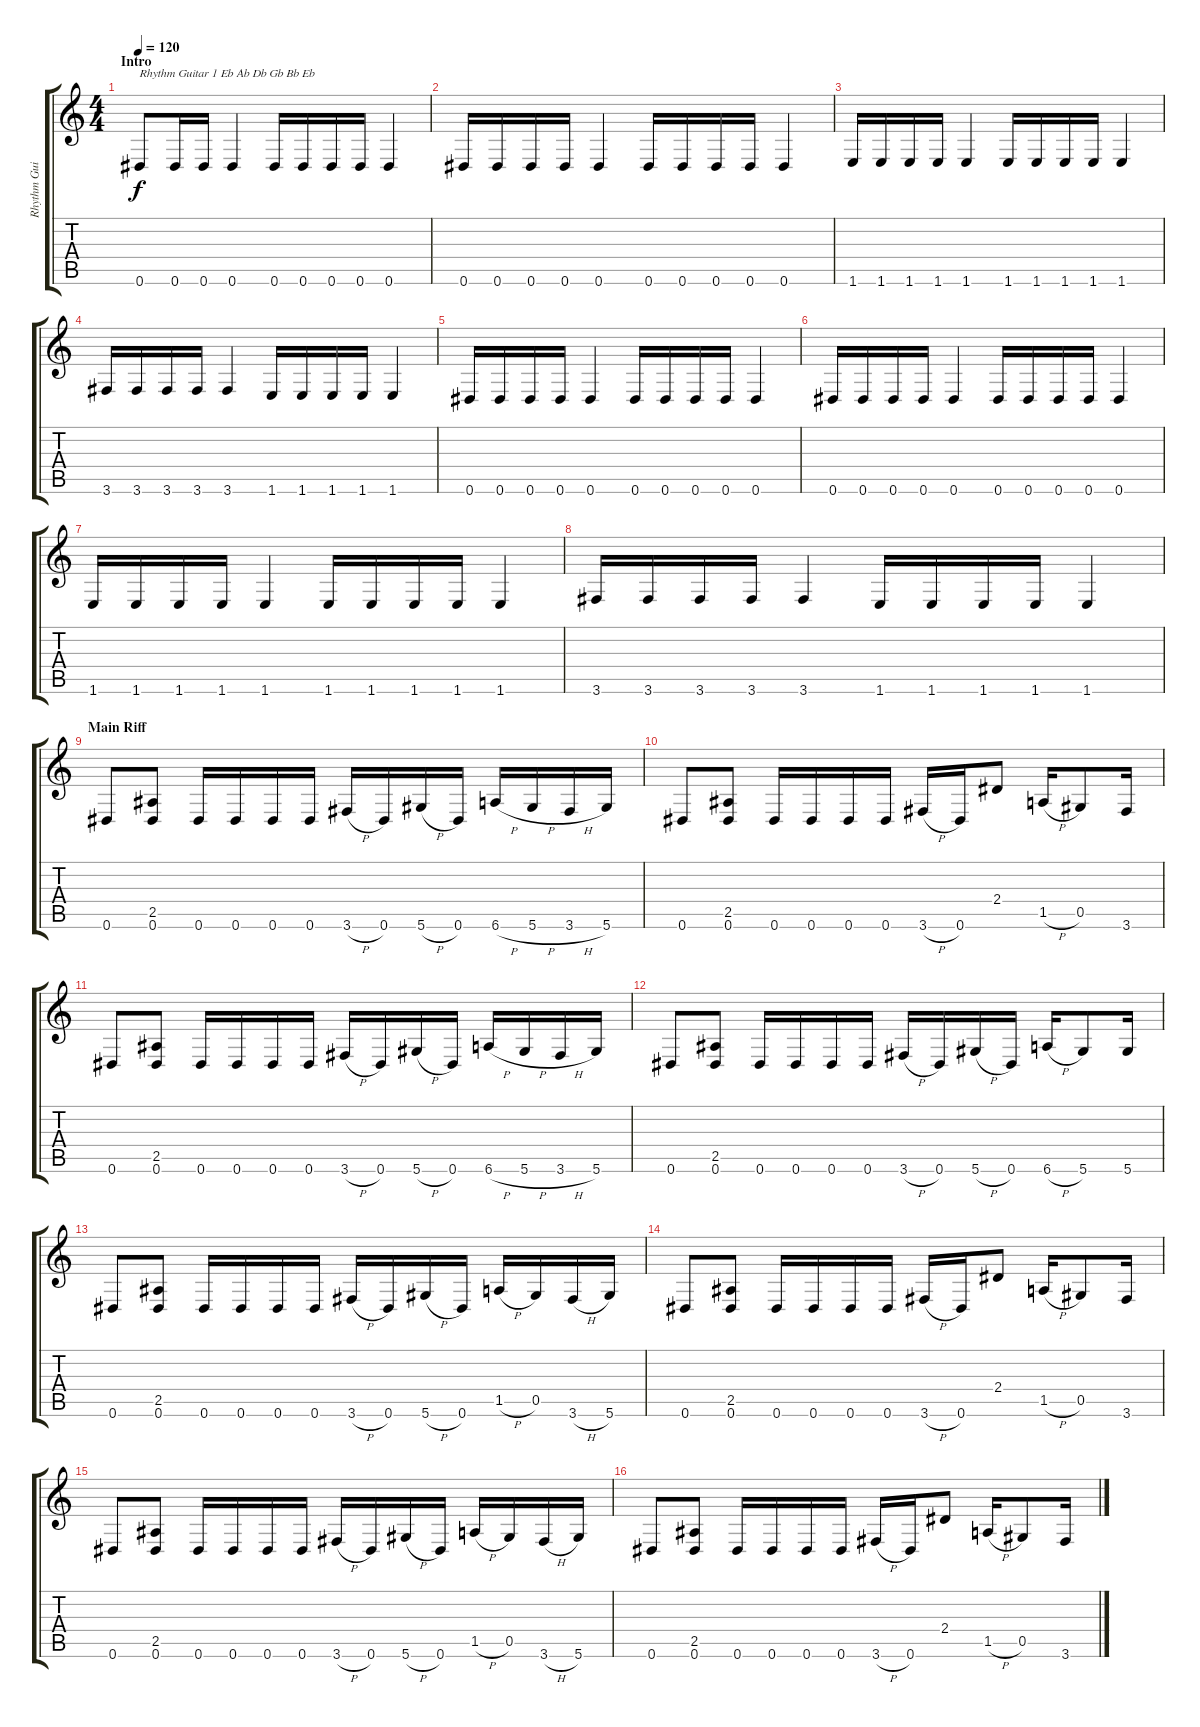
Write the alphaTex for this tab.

\track ("Rhythm Guitar 1" "Rhythm Gui") {instrument distortionguitar}
\staff {score tabs}
\tuning (Eb4 Bb3 Gb3 Db3 Ab2 Eb2) {hide}
\ts (4 4)
\section ("" "Intro")
\tempo 120
\clef g2
\ks c
0.6.8{txt "Rhythm Guitar 1 Eb Ab Db Gb Bb Eb" dy f instrument distortionguitar} 0.6.16 0.6.16 0.6.4 0.6.16 0.6.16 0.6.16 0.6.16 0.6.4 |
0.6.16 0.6.16 0.6.16 0.6.16 0.6.4 0.6.16 0.6.16 0.6.16 0.6.16 0.6.4 |
1.6.16 1.6.16 1.6.16 1.6.16 1.6.4 1.6.16 1.6.16 1.6.16 1.6.16 1.6.4 |
3.6.16 3.6.16 3.6.16 3.6.16 3.6.4 1.6.16 1.6.16 1.6.16 1.6.16 1.6.4 |
0.6.16 0.6.16 0.6.16 0.6.16 0.6.4 0.6.16 0.6.16 0.6.16 0.6.16 0.6.4 |
0.6.16 0.6.16 0.6.16 0.6.16 0.6.4 0.6.16 0.6.16 0.6.16 0.6.16 0.6.4 |
1.6.16 1.6.16 1.6.16 1.6.16 1.6.4 1.6.16 1.6.16 1.6.16 1.6.16 1.6.4 |
3.6.16 3.6.16 3.6.16 3.6.16 3.6.4 1.6.16 1.6.16 1.6.16 1.6.16 1.6.4 |
\section ("" "Main Riff")
0.6.8 (2.5 0.6).8 0.6.16 0.6.16 0.6.16 0.6.16 3.6{h}.16 0.6.16 5.6{h}.16 0.6.16 6.6{h}.16 5.6{h}.16 3.6{h}.16 5.6.16 |
0.6.8 (2.5 0.6).8 0.6.16 0.6.16 0.6.16 0.6.16 3.6{h}.16 0.6.16 2.4.8 1.5{h}.16 0.5.8 3.6.16 |
0.6.8 (2.5 0.6).8 0.6.16 0.6.16 0.6.16 0.6.16 3.6{h}.16 0.6.16 5.6{h}.16 0.6.16 6.6{h}.16 5.6{h}.16 3.6{h}.16 5.6.16 |
0.6.8 (2.5 0.6).8 0.6.16 0.6.16 0.6.16 0.6.16 3.6{h}.16 0.6.16 5.6{h}.16 0.6.16 6.6{h}.16 5.6.8 5.6.16 |
0.6.8 (2.5 0.6).8 0.6.16 0.6.16 0.6.16 0.6.16 3.6{h}.16 0.6.16 5.6{h}.16 0.6.16 1.5{h}.16 0.5.16 3.6{h}.16 5.6.16 |
0.6.8 (2.5 0.6).8 0.6.16 0.6.16 0.6.16 0.6.16 3.6{h}.16 0.6.16 2.4.8 1.5{h}.16 0.5.8 3.6.16 |
0.6.8 (2.5 0.6).8 0.6.16 0.6.16 0.6.16 0.6.16 3.6{h}.16 0.6.16 5.6{h}.16 0.6.16 1.5{h}.16 0.5.16 3.6{h}.16 5.6.16 |
0.6.8 (2.5 0.6).8 0.6.16 0.6.16 0.6.16 0.6.16 3.6{h}.16 0.6.16 2.4.8 1.5{h}.16 0.5.8 3.6.16
